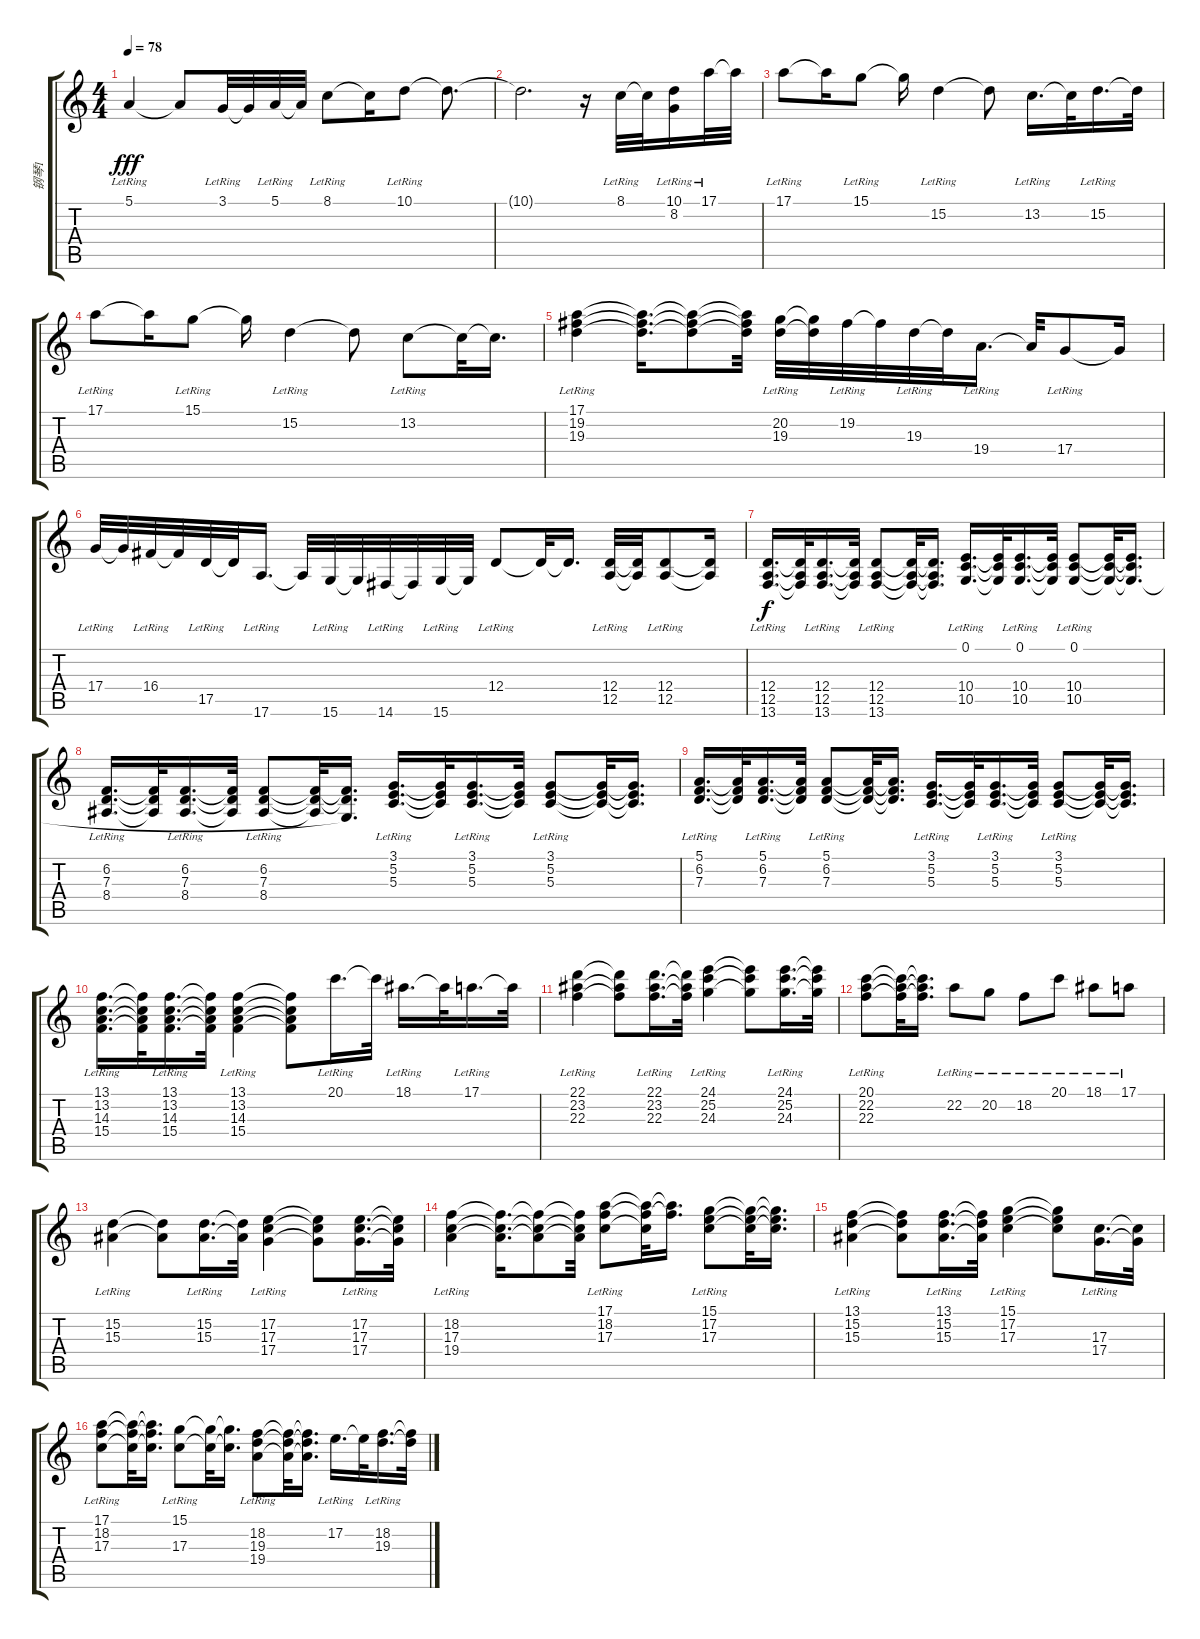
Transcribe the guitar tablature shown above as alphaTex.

\track ("钢琴1" "钢琴1") {instrument electricgrandpiano}
\staff {score tabs}
\tuning (E4 B3 G3 D3 A2 E2) {hide}
\ts (4 4)
\tempo 78
\clef g2
\ks c
5.1{lr}.4{dy fff} 5.1{t}.8 3.1{lr}.32 3.1{t}.32 5.1{lr}.32 5.1{t}.32 8.1{lr}.8 8.1{t}.16 10.1{lr}.8 10.1{t}.8{d} |
10.1{t}.2{d} r.16 8.1{lr}.32 8.1{t}.32 (10.1{lr} 8.2{lr}).16 17.1{lr}.32 17.1{t}.32 |
17.1{lr}.8 17.1{t}.16 15.1{lr}.8 15.1{t}.16 15.2{lr}.4 15.2{t}.8 13.2{lr}.16{d} 13.2{t}.32 15.2{lr}.16{d} 15.2{t}.32 |
17.1{lr}.8 17.1{t}.16 15.1{lr}.8 15.1{t}.16 15.2{lr}.4 15.2{t}.8 13.2{lr}.8 13.2{t}.32 13.2{t}.16{d} |
(17.1{lr} 19.2{lr} 19.3{lr}).4 (17.1{t} 19.2{t} 19.3{t}).16{d} (17.1{t} 19.2{t} 19.3{t}).8 (17.1{t} 19.2{t} 19.3{t}).32 (20.2{lr} 19.3{lr}).32 (20.2{t} 19.3{t}).32 19.2{lr}.32 19.2{t}.32 19.3{lr}.32 19.3{t}.32 19.4{lr}.16{d} 19.4{t}.32 17.4{lr}.8 17.4{t}.16 |
17.4{lr}.32 17.4{t}.32 16.4{lr}.32 16.4{t}.32 17.5{lr}.32 17.5{t}.32 17.6{lr}.16{d} 17.6{t}.32 15.6{lr}.32 15.6{t}.32 14.6{lr}.32 14.6{t}.32 15.6{lr}.32 15.6{t}.32 12.4{lr}.8 12.4{t}.32 12.4{t}.16{d} (12.4{lr} 12.5{lr}).32 (12.4{t} 12.5{t}).32 (12.4{lr} 12.5{lr}).8 (12.4{t} 12.5{t}).16 |
(12.4{lr} 12.5{lr} 13.6{lr}).16{d dy f volume 16} (12.4{t} 12.5{t} 13.6{t}).32 (12.4{lr} 12.5{lr} 13.6{lr}).16{d} (12.4{t} 12.5{t} 13.6{t}).32 (12.4{lr} 12.5{lr} 13.6{lr}).8 (12.4{t} 12.5{t} 13.6{t}).32 (12.4{t} 12.5{t} 13.6{t}).16{d} (0.1{lr} 10.4{lr} 10.5{lr}).16{d} (0.1{t} 10.4{t} 10.5{t}).32 (0.1{lr} 10.4{lr} 10.5{lr}).16{d} (0.1{t} 10.4{t} 10.5{t}).32 (0.1{lr} 10.4{lr} 10.5{lr}).8 (0.1{t} 10.4{t} 10.5{t}).32 (0.1{t} 10.4{t} 10.5{t}).16{d} |
(6.2{lr} 7.3{lr} 8.4{lr}).16{d} (6.2{t} 7.3{t} 8.4{t}).32 (6.2{lr} 7.3{lr} 8.4{lr}).16{d} (6.2{t} 7.3{t} 8.4{t}).32 (6.2{lr} 7.3{lr} 8.4{lr}).8 (6.2{t} 7.3{t} 8.4{t}).32 (6.2{t} 7.3{t} 10.5{t}).16{d} (3.1{lr} 5.2{lr} 5.3{lr}).16{d} (3.1{t} 5.2{t} 5.3{t}).32 (3.1{lr} 5.2{lr} 5.3{lr}).16{d} (3.1{t} 5.2{t} 5.3{t}).32 (3.1{lr} 5.2{lr} 5.3{lr}).8 (3.1{t} 5.2{t} 5.3{t}).32 (3.1{t} 5.2{t} 5.3{t}).16{d} |
(5.1{lr} 6.2{lr} 7.3{lr}).16{d} (5.1{t} 6.2{t} 7.3{t}).32 (5.1{lr} 6.2{lr} 7.3{lr}).16{d} (5.1{t} 6.2{t} 7.3{t}).32 (5.1{lr} 6.2{lr} 7.3{lr}).8 (5.1{t} 6.2{t} 7.3{t}).32 (5.1{t} 6.2{t} 7.3{t}).16{d} (3.1{lr} 5.2{lr} 5.3{lr}).16{d} (3.1{t} 5.2{t} 5.3{t}).32 (3.1{lr} 5.2{lr} 5.3{lr}).16{d} (3.1{t} 5.2{t} 5.3{t}).32 (3.1{lr} 5.2{lr} 5.3{lr}).8 (3.1{t} 5.2{t} 5.3{t}).32 (3.1{t} 5.2{t} 5.3{t}).16{d} |
(13.1{lr} 13.2{lr} 14.3{lr} 15.4{lr}).16{d} (13.1{t} 13.2{t} 14.3{t} 15.4{t}).32 (13.1{lr} 13.2{lr} 14.3{lr} 15.4{lr}).16{d} (13.1{t} 13.2{t} 14.3{t} 15.4{t}).32 (13.1{lr} 13.2{lr} 14.3{lr} 15.4{lr}).4 (13.1{t} 13.2{t} 14.3{t} 15.4{t}).8 20.1{lr}.16{d} 20.1{t}.32 18.1{lr}.16{d} 18.1{t}.32 17.1{lr}.16{d} 17.1{t}.32 |
(22.1{lr} 23.2{lr} 22.3{lr}).4 (22.1{t} 23.2{t} 22.3{t}).8 (22.1{lr} 23.2{lr} 22.3{lr}).16{d} (22.1{t} 23.2{t} 22.3{t}).32 (24.1{lr} 25.2{lr} 24.3{lr}).4 (24.1{t} 25.2{t} 24.3{t}).8 (24.1{lr} 25.2{lr} 24.3{lr}).16{d} (24.1{t} 25.2{t} 24.3{t}).32 |
(20.1{lr} 22.2{lr} 22.3{lr}).8 (20.1{t} 22.2{t} 22.3{t}).32 (20.1{t} 22.2{t} 22.3{t}).16{d} 22.2{lr}.8 20.2{lr}.8 18.2{lr}.8 20.1{lr}.8 18.1{lr}.8 17.1{lr}.8 |
(15.2{lr} 15.3{lr}).4{volume 10} (15.2{t} 15.3{t}).8 (15.2{lr} 15.3{lr}).16{d} (15.2{t} 15.3{t}).32 (17.2{lr} 17.3{lr} 17.4{lr}).4 (17.2{t} 17.3{t} 17.4{t}).8 (17.2{lr} 17.3{lr} 17.4{lr}).16{d} (17.2{t} 17.3{t} 17.4{t}).32 |
(18.2{lr} 17.3{lr} 19.4{lr}).4 (18.2{t} 17.3{t} 19.4{t}).16{d} (18.2{t} 17.3{t} 19.4{t}).8 (18.2{t} 17.3{t} 19.4{t}).32 (17.1{lr} 18.2{lr} 17.3{lr}).8 (17.1{t} 18.2{t} 17.3{t}).32 (17.1{t} 18.2{t}).16{d} (15.1{lr} 17.2{lr} 17.3{lr}).8 (15.1{t} 17.2{t} 17.3{t}).32 (15.1{t} 17.2{t} 17.3{t}).16{d} |
(13.1{lr} 15.2{lr} 15.3{lr}).4 (13.1{t} 15.2{t} 15.3{t}).8 (13.1{lr} 15.2{lr} 15.3{lr}).16{d} (13.1{t} 15.2{t} 15.3{t}).32 (15.1{lr} 17.2{lr} 17.3{lr}).4 (15.1{t} 17.2{t} 17.3{t}).8 (17.3{lr} 17.4{lr}).16{d} (17.3{t} 17.4{t}).32 |
(17.1{lr} 18.2{lr} 17.3{lr}).8 (17.1{t} 18.2{t} 17.3{t}).32 (17.1{t} 18.2{t} 17.3{t}).16{d} (15.1{lr} 17.3{lr}).8 (15.1{t} 17.3{t}).32 (15.1{t} 17.3{t}).16{d} (18.2{lr} 19.3{lr} 19.4{lr}).8 (18.2{t} 19.3{t} 19.4{t}).32 (18.2{t} 19.3{t} 19.4{t}).16{d} 17.2{lr}.16{d} 17.2{t}.32 (18.2{lr} 19.3{lr}).16{d} (18.2{t} 19.3{t}).32
